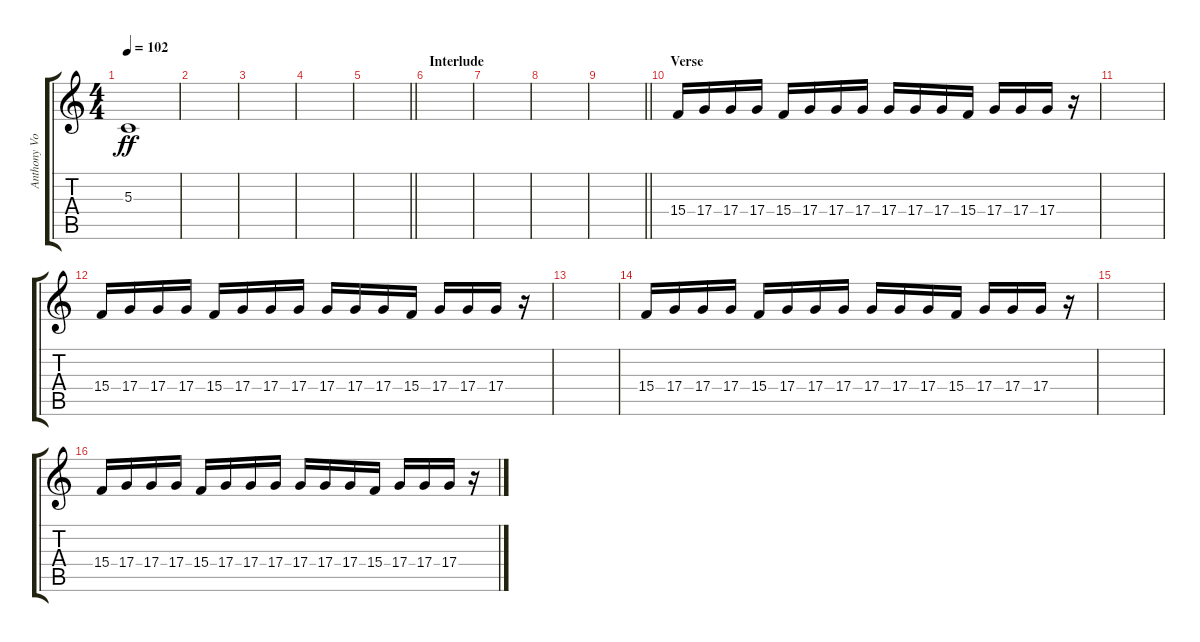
\track ("Anthony Vocals" "Anthony Vo") {instrument lead1square}
\staff {score tabs}
\tuning (E4 B3 G3 D3 A2 E2) {hide}
\ts (4 4)
\tempo 102
\clef g2
\ks c
5.3{t}.1{dy ff} |
|
|
|
\barLineRight lightlight
|
\section ("" "Interlude")
|
|
|
\barLineRight lightlight
|
\section ("" "Verse")
15.4.16 17.4.16 17.4.16 17.4.16 15.4.16 17.4.16 17.4.16 17.4.16 17.4.16 17.4.16 17.4.16 15.4.16 17.4.16 17.4.16 17.4.16 r.16 |
|
15.4.16 17.4.16 17.4.16 17.4.16 15.4.16 17.4.16 17.4.16 17.4.16 17.4.16 17.4.16 17.4.16 15.4.16 17.4.16 17.4.16 17.4.16 r.16 |
|
15.4.16 17.4.16 17.4.16 17.4.16 15.4.16 17.4.16 17.4.16 17.4.16 17.4.16 17.4.16 17.4.16 15.4.16 17.4.16 17.4.16 17.4.16 r.16 |
|
15.4.16 17.4.16 17.4.16 17.4.16 15.4.16 17.4.16 17.4.16 17.4.16 17.4.16 17.4.16 17.4.16 15.4.16 17.4.16 17.4.16 17.4.16 r.16
